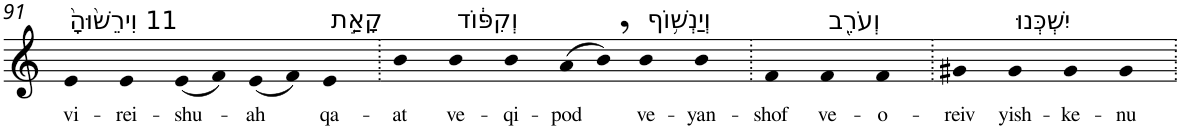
**kern	**text
*part1	*part1
*staff1	*staff1
*I"Piano	*
*I'Pno	*
!!LO:PB:g=z
*clefG2	*
*k[]	*
=91	=91
!LO:TX:a:t=11 וִירֵשׁ֙וּהָ֙	!
!	!LO:LY:b
4e	vi-
!	!LO:LY:b
4e	-rei-
!	!LO:LY:b
(8e	-shu-
8f)	.
!	!LO:LY:b
(8e	-ah
8f)	.
!LO:TX:a:t=קָאַ֣ת	!
!	!LO:LY:b
4e	qa-
=92.	=92.
!	!LO:LY:b
4b	-at
!LO:TX:a:t=וְקִפּ֔וֹד	!
!	!LO:LY:b
4b	ve-
!	!LO:LY:b
4b	-qi-
!	!LO:LY:b
(8a	-pod
8b,)	.
!LO:TX:a:t=וְיַנְשׁ֥וֹף	!
!	!LO:LY:b
4b	ve-
!	!LO:LY:b
4b	-yan-
=93.	=93.
!	!LO:LY:b
4f	-shof
!LO:TX:a:t=וְעֹרֵ֖ב	!
!	!LO:LY:b
4f	ve-
!	!LO:LY:b
4f	-o-
=94.	=94.
!	!LO:LY:b
4g#X	-reiv
!LO:TX:a:t=יִשְׁכְּנוּ	!
!	!LO:LY:b
4g#	yish-
!	!LO:LY:b
4g#	-ke-
!	!LO:LY:b
4g#	-nu
=.	=.
*-	*-
